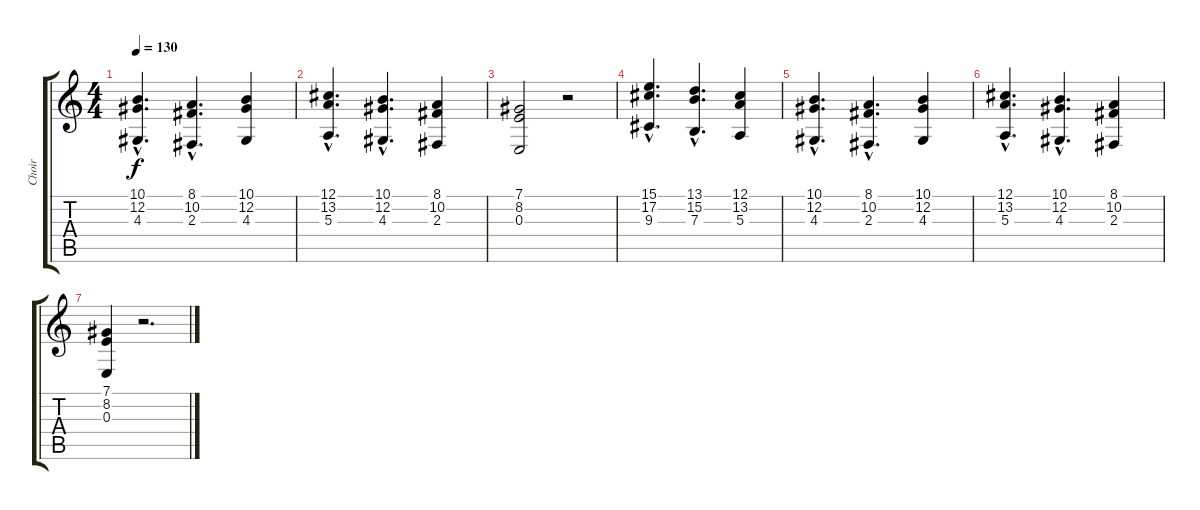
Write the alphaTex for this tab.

\track ("Choir" "Choir") {instrument choiraahs}
\staff {score tabs}
\tuning (Db4 Ab3 E3 B2 Gb2 Db2) {hide}
\ts (4 4)
\tempo 130
\clef g2
\ks c
(10.1{hac} 12.2{hac} 4.3{hac}).4{d dy f} (8.1{hac} 10.2{hac} 2.3{hac}).4{d} (10.1 12.2 4.3).4 |
(12.1{hac} 13.2{hac} 5.3{hac}).4{d} (10.1{hac} 12.2{hac} 4.3{hac}).4{d} (8.1 10.2 2.3).4 |
(7.1 8.2 0.3).2 r.2 |
(15.1{hac} 17.2{hac} 9.3{hac}).4{d} (13.1{hac} 15.2{hac} 7.3{hac}).4{d} (12.1 13.2 5.3).4 |
(10.1{hac} 12.2{hac} 4.3{hac}).4{d} (8.1{hac} 10.2{hac} 2.3{hac}).4{d} (10.1 12.2 4.3).4 |
(12.1{hac} 13.2{hac} 5.3{hac}).4{d} (10.1{hac} 12.2{hac} 4.3{hac}).4{d} (8.1 10.2 2.3).4 |
(7.1 8.2 0.3).4 r.2{d}
